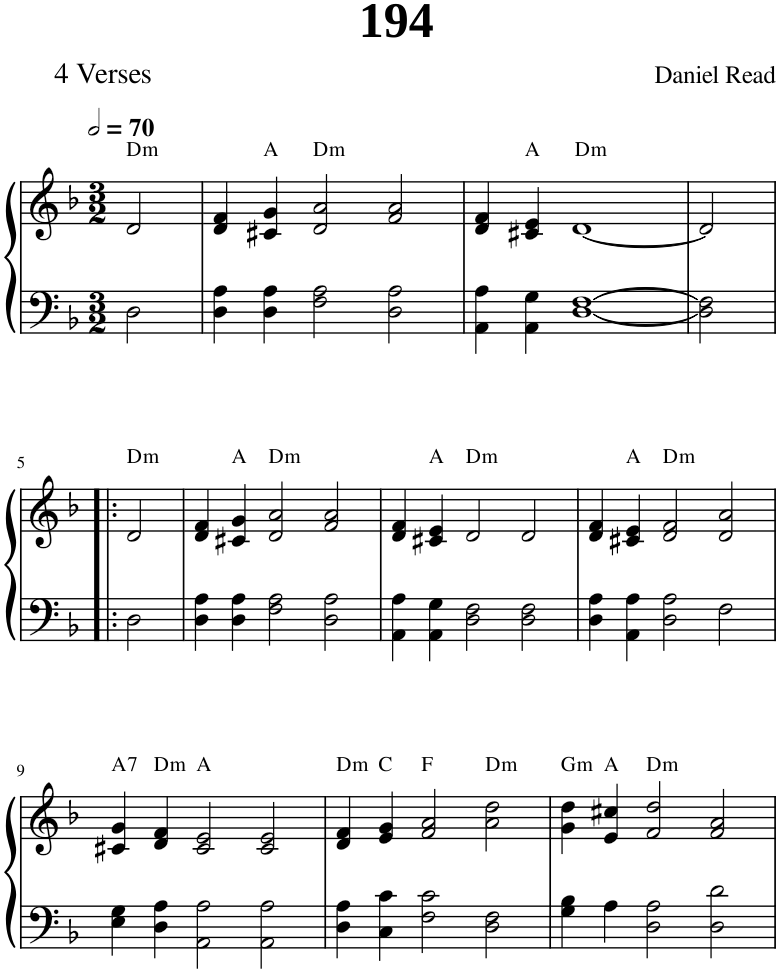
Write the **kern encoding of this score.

**kern	**kern	**harte
*part1	*part1	*part1
*staff2	*staff1	*
*I"Piano	*	*
*I'Pno.	*	*
*clefF4	*clefG2	*
*k[b-]	*k[b-]	*
*M3/2	*M3/2	*
*MM140	*MM140	*
=1	=1	=1
!	!	!LO:H:kt=m
2D\	2d/	D:min
=2	=2	=2
4D\ 4A\	4d/ 4f/	.
4D\ 4A\	4c#X/ 4g/	A:maj
!	!	!LO:H:kt=m
2F\ 2A\	2d/ 2a/	D:min
2D\ 2A\	2f/ 2a/	.
=3	=3	=3
4AA\ 4A\	4d/ 4f/	.
4AA\ 4G\	4c#X/ 4e/	A:maj
!	!	!LO:H:kt=m
[1D [1F	[1d	D:min
=4	=4	=4
2D\] 2F\]	2d/]	.
!!LO:LB:g=z
=5!|:	=5!|:	=5!|:
!	!	!LO:H:kt=m
2D\	2d/	D:min
=6	=6	=6
4D\ 4A\	4d/ 4f/	.
4D\ 4A\	4c#X/ 4g/	A:maj
!	!	!LO:H:kt=m
2F\ 2A\	2d/ 2a/	D:min
2D\ 2A\	2f/ 2a/	.
=7	=7	=7
4AA\ 4A\	4d/ 4f/	.
4AA\ 4G\	4c#X/ 4e/	A:maj
!	!	!LO:H:kt=m
2D\ 2F\	2d/	D:min
2D\ 2F\	2d/	.
=8	=8	=8
4D\ 4A\	4d/ 4f/	.
4AA\ 4A\	4c#X/ 4e/	A:maj
!	!	!LO:H:kt=m
2D\ 2A\	2d/ 2f/	D:min
2F\	2d/ 2a/	.
!!LO:LB:g=z
=9	=9	=9
!	!	!LO:H:kt=7
4E\ 4G\	4c#X/ 4g/	A:7
!	!	!LO:H:kt=m
4D\ 4A\	4d/ 4f/	D:min
2AA\ 2A\	2c#/ 2e/	A:maj
2AA\ 2A\	2c#/ 2e/	.
=10	=10	=10
!	!	!LO:H:kt=m
4D\ 4A\	4d/ 4f/	D:min
4C\ 4c\	4e/ 4g/	C:maj
2F\ 2c\	2f/ 2a/	F:maj
!	!	!LO:H:kt=m
2D\ 2F\	2a\ 2dd\	D:min
=11	=11	=11
!	!	!LO:H:kt=m
4G\ 4B-\	4g\ 4dd\	G:min
4A\	4e/ 4cc#X/	A:maj
!	!	!LO:H:kt=m
2D\ 2A\	2f/ 2dd/	D:min
2D\ 2d\	2f/ 2a/	.
=	=	=
*-	*-	*-
